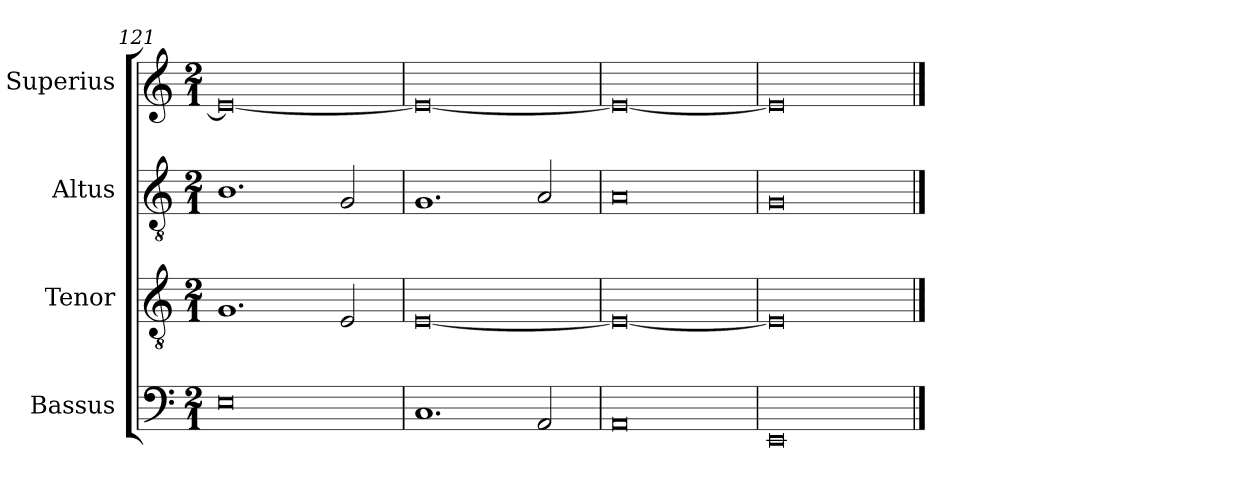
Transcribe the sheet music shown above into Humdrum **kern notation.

**kern	**kern	**kern	**kern
*part4	*part3	*part2	*part1
*staff4	*staff3	*staff2	*staff1
*I"Bassus	*I"Tenor	*I"Altus	*I"Superius
*I'B	*I'T	*I'A	*I'S
*clefF4	*clefGv2	*clefGv2	*clefG2
*k[]	*k[]	*k[]	*k[]
*M2/1	*M2/1	*M2/1	*M2/1
=121	=121	=121	=121
0E	1.G	1.B	0e_
.	2E/	2G/	.
=122	=122	=122	=122
1.C	[0E	1.G	0e_
2AA/	.	2A/	.
=123	=123	=123	=123
0AA	0E_	0A	0e_
=124	=124	=124	=124
0EE	0E]	0G	0e]
==	==	==	==
*-	*-	*-	*-
